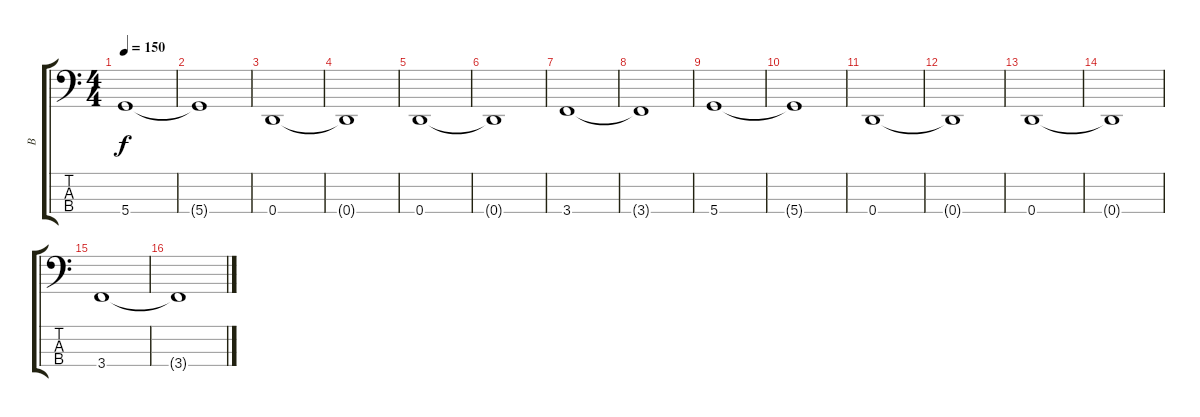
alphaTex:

\track ("B" "B") {instrument electricbassfinger}
\staff {score tabs}
\tuning (G2 D2 A1 D1) {hide}
\ts (4 4)
\tempo 150
\clef f4
\ks c
5.4.1{dy f} |
5.4{t}.1 |
0.4.1 |
0.4{t}.1 |
0.4.1 |
0.4{t}.1 |
3.4.1 |
3.4{t}.1 |
5.4.1 |
5.4{t}.1 |
0.4.1 |
0.4{t}.1 |
0.4.1 |
0.4{t}.1 |
3.4.1 |
3.4{t}.1
